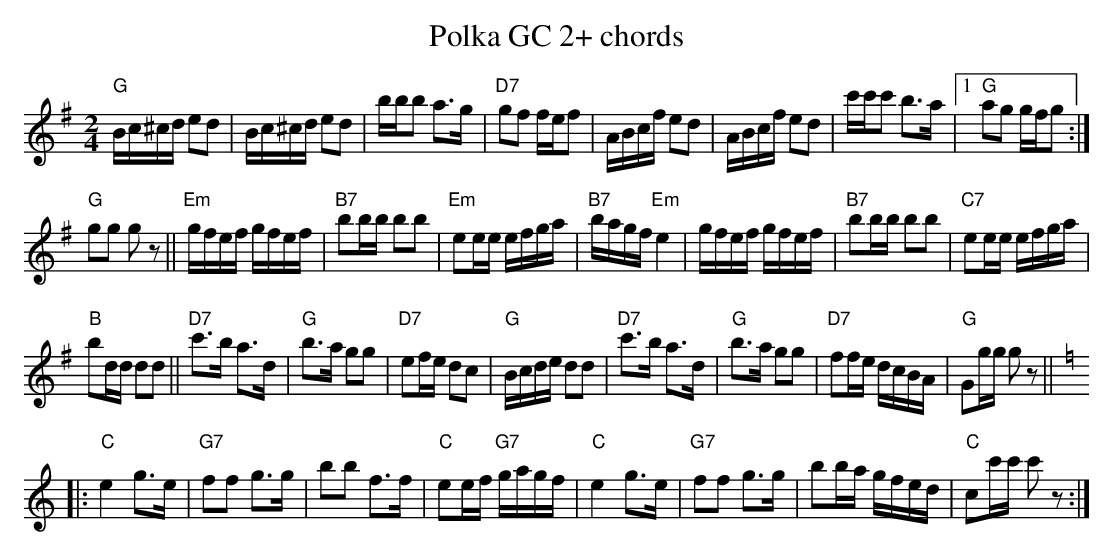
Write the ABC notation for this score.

X:1
T:Polka GC 2+ chords
M:2/4
L:1/16
K:G %%MIDI gchordon
"G"Bc^cd e2d2 | Bc^cd e2d2 | bbb2 a3g | "D7"g2f2 fef2 | ABcf e2d2 | ABcf e2d2 | c'c'c'2 b3a |1 "G"a2g2 gfg2 :|
"G"g2g2 g2z2 || "Em"gfef gfef | "B7"b2bb b2b2 | "Em"e2ee efga | "B7"bagf "Em"e4 | gfef gfef | "B7"b2bb b2b2 | "C7"e2ee efga |
"B"b2dd d2d2 || "D7"c'3b a3d | "G"b3a g2g2 | "D7"e2fe d2c2 | "G"Bcde d2d2 | "D7"c'3b a3d | "G"b3a g2g2 | "D7"f2fe dcBA | "G"G2gg g2z2 || [K:C]
|: "C"e4 g3e | "G7"f2f2 g3g | b2b2 f3f | "C"e2ef "G7"gagf | "C"e4 g3e | "G7"f2f2 g3g | b2ba gfed | "C"c2c'c' c'2z2 :|
